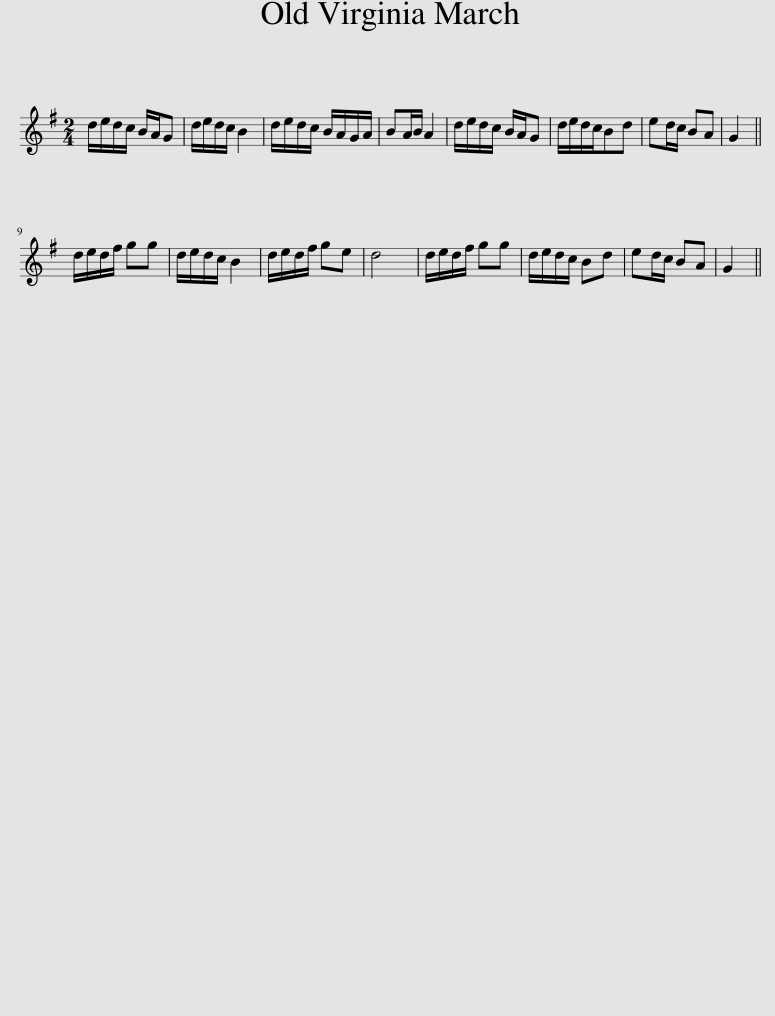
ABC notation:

X:1
L:1/8
M:2/4
I:linebreak $
K:G
V:1 treble
V:1
 d/e/d/c/ B/A/G | d/e/d/c/ B2 | d/e/d/c/ B/A/G/A/ | BA/B/ A2 | d/e/d/c/ B/A/G | %5
 d/e/d/c/Bd | ed/c/ BA | G2 ||$ d/e/d/f/ gg | d/e/d/c/ B2 | %10
 d/e/d/f/ ge | d4 | d/e/d/f/ gg | d/e/d/c/ Bd | ed/c/ BA | %15
 G2 || %16
